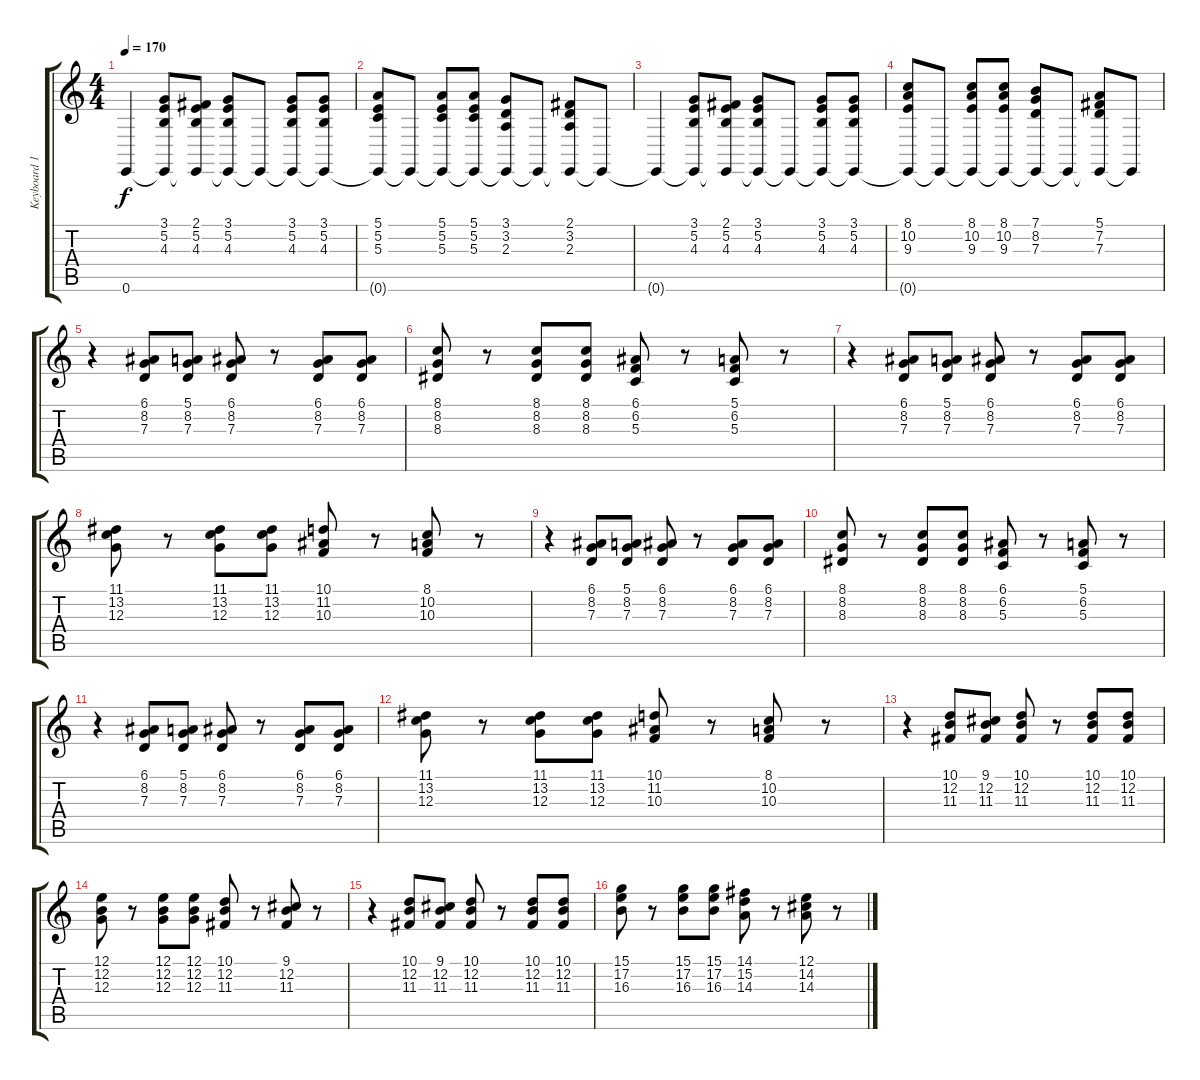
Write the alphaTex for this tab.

\track ("Keyboard 1." "Keyboard 1") {instrument stringensemble1}
\staff {score tabs}
\tuning (E4 B3 G3 D3 A2 E2) {hide}
\ts (4 4)
\tempo 170
\clef g2
\ks c
0.6{t}.4{dy f} (3.1 5.2 4.3 0.6{t}).8 (2.1 5.2 4.3 0.6{t}).8 (3.1 5.2 4.3 0.6{t}).8 0.6{t}.8 (3.1 5.2 4.3 0.6{t}).8 (3.1 5.2 4.3 0.6{t}).8 |
(5.1 5.2 5.3 0.6{t}).8 0.6{t}.8 (5.1 5.2 5.3 0.6{t}).8 (5.1 5.2 5.3 0.6{t}).8 (3.1 3.2 2.3 0.6{t}).8 0.6{t}.8 (2.1 3.2 2.3 0.6{t}).8 0.6{t}.8 |
0.6{t}.4 (3.1 5.2 4.3 0.6{t}).8 (2.1 5.2 4.3 0.6{t}).8 (3.1 5.2 4.3 0.6{t}).8 0.6{t}.8 (3.1 5.2 4.3 0.6{t}).8 (3.1 5.2 4.3 0.6{t}).8 |
(8.1 10.2 9.3 0.6{t}).8 0.6{t}.8 (8.1 10.2 9.3 0.6{t}).8 (8.1 10.2 9.3 0.6{t}).8 (7.1 8.2 7.3 0.6{t}).8 0.6{t}.8 (5.1 7.2 7.3 0.6{t}).8 0.6{t}.8 |
r.4 (6.1 8.2 7.3).8 (5.1 8.2 7.3).8 (6.1 8.2 7.3).8 r.8 (6.1 8.2 7.3).8 (6.1 8.2 7.3).8 |
(8.1 8.2 8.3).8 r.8 (8.1 8.2 8.3).8 (8.1 8.2 8.3).8 (6.1 6.2 5.3).8 r.8 (5.1 6.2 5.3).8 r.8 |
r.4 (6.1 8.2 7.3).8 (5.1 8.2 7.3).8 (6.1 8.2 7.3).8 r.8 (6.1 8.2 7.3).8 (6.1 8.2 7.3).8 |
(11.1 13.2 12.3).8 r.8 (11.1 13.2 12.3).8 (11.1 13.2 12.3).8 (10.1 11.2 10.3).8 r.8 (8.1 10.2 10.3).8 r.8 |
r.4 (6.1 8.2 7.3).8 (5.1 8.2 7.3).8 (6.1 8.2 7.3).8 r.8 (6.1 8.2 7.3).8 (6.1 8.2 7.3).8 |
(8.1 8.2 8.3).8 r.8 (8.1 8.2 8.3).8 (8.1 8.2 8.3).8 (6.1 6.2 5.3).8 r.8 (5.1 6.2 5.3).8 r.8 |
r.4 (6.1 8.2 7.3).8 (5.1 8.2 7.3).8 (6.1 8.2 7.3).8 r.8 (6.1 8.2 7.3).8 (6.1 8.2 7.3).8 |
(11.1 13.2 12.3).8 r.8 (11.1 13.2 12.3).8 (11.1 13.2 12.3).8 (10.1 11.2 10.3).8 r.8 (8.1 10.2 10.3).8 r.8 |
r.4 (10.1 12.2 11.3).8 (9.1 12.2 11.3).8 (10.1 12.2 11.3).8 r.8 (10.1 12.2 11.3).8 (10.1 12.2 11.3).8 |
(12.1 12.2 12.3).8 r.8 (12.1 12.2 12.3).8 (12.1 12.2 12.3).8 (10.1 12.2 11.3).8 r.8 (9.1 12.2 11.3).8 r.8 |
r.4 (10.1 12.2 11.3).8 (9.1 12.2 11.3).8 (10.1 12.2 11.3).8 r.8 (10.1 12.2 11.3).8 (10.1 12.2 11.3).8 |
(15.1 17.2 16.3).8 r.8 (15.1 17.2 16.3).8 (15.1 17.2 16.3).8 (14.1 15.2 14.3).8 r.8 (12.1 14.2 14.3).8 r.8
